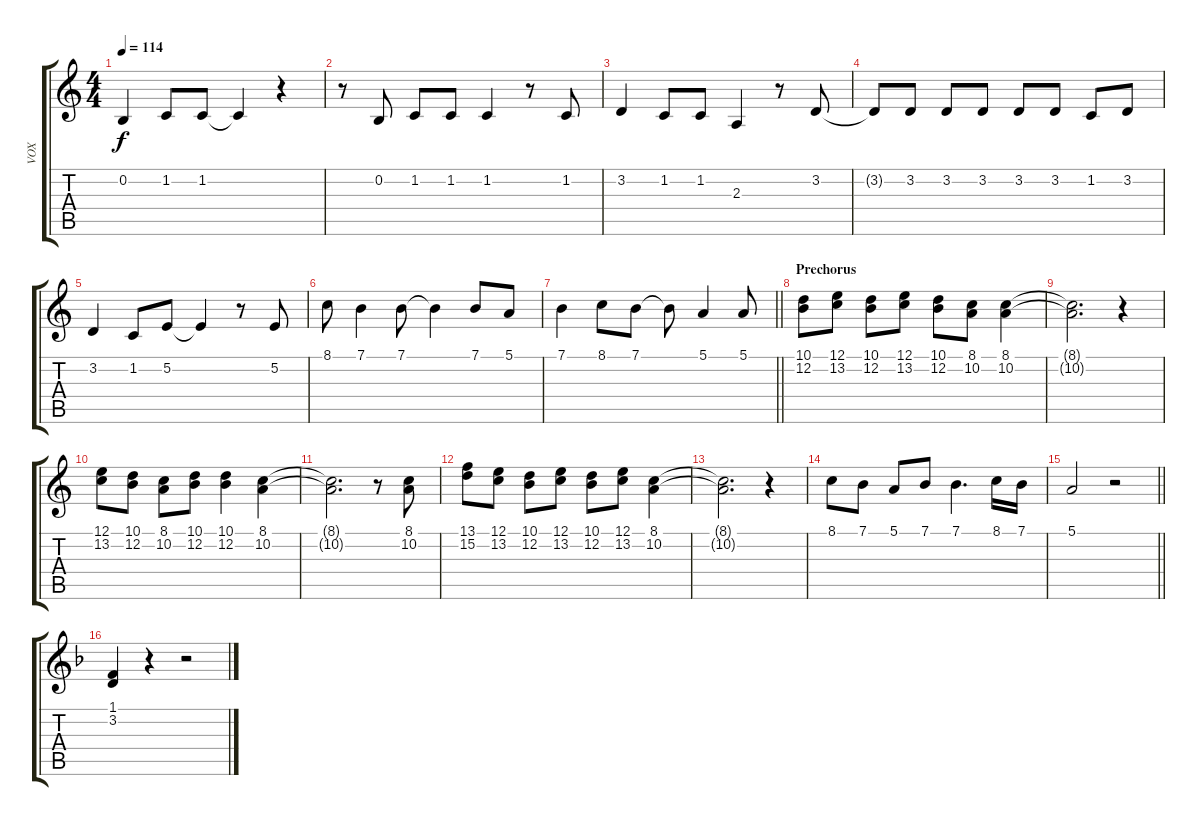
\track ("VOX" "VOX") {instrument lead1square}
\staff {score tabs}
\tuning (E4 B3 G3 D3 A2 E2) {hide}
\ts (4 4)
\tempo 114
\clef g2
\ks c
0.2.4{dy f} 1.2.8 1.2.8 1.2{t}.4 r.4 |
r.8 0.2.8 1.2.8 1.2.8 1.2.4 r.8 1.2.8 |
3.2.4 1.2.8 1.2.8 2.3.4 r.8 3.2.8 |
3.2{t}.8 3.2.8 3.2.8 3.2.8 3.2.8 3.2.8 1.2.8 3.2.8 |
3.2.4 1.2.8 5.2.8 5.2{t}.4 r.8 5.2.8 |
8.1.8 7.1.4 7.1.8 7.1{t}.4 7.1.8 5.1.8 |
\barLineRight lightlight
7.1.4 8.1.8 7.1.8 7.1{t}.8 5.1.4 5.1.8 |
\section ("" "Prechorus")
(10.1 12.2).8 (12.1 13.2).8 (10.1 12.2).8 (12.1 13.2).8 (10.1 12.2).8 (8.1 10.2).8 (8.1 10.2).4 |
(8.1{t} 10.2{t}).2{d} r.4 |
(12.1 13.2).8 (10.1 12.2).8 (8.1 10.2).8 (10.1 12.2).8 (10.1 12.2).4 (8.1 10.2).4 |
(8.1{t} 10.2{t}).2{d} r.8 (8.1 10.2).8 |
(13.1 15.2).8 (12.1 13.2).8 (10.1 12.2).8 (12.1 13.2).8 (10.1 12.2).8 (12.1 13.2).8 (8.1 10.2).4 |
(8.1{t} 10.2{t}).2{d} r.4 |
8.1.8 7.1.8 5.1.8 7.1.8 7.1.4{d} 8.1.16 7.1.16 |
\barLineRight lightlight
5.1.2 r.2 |
\ks dminor
(1.1 3.2).4 r.4 r.2
